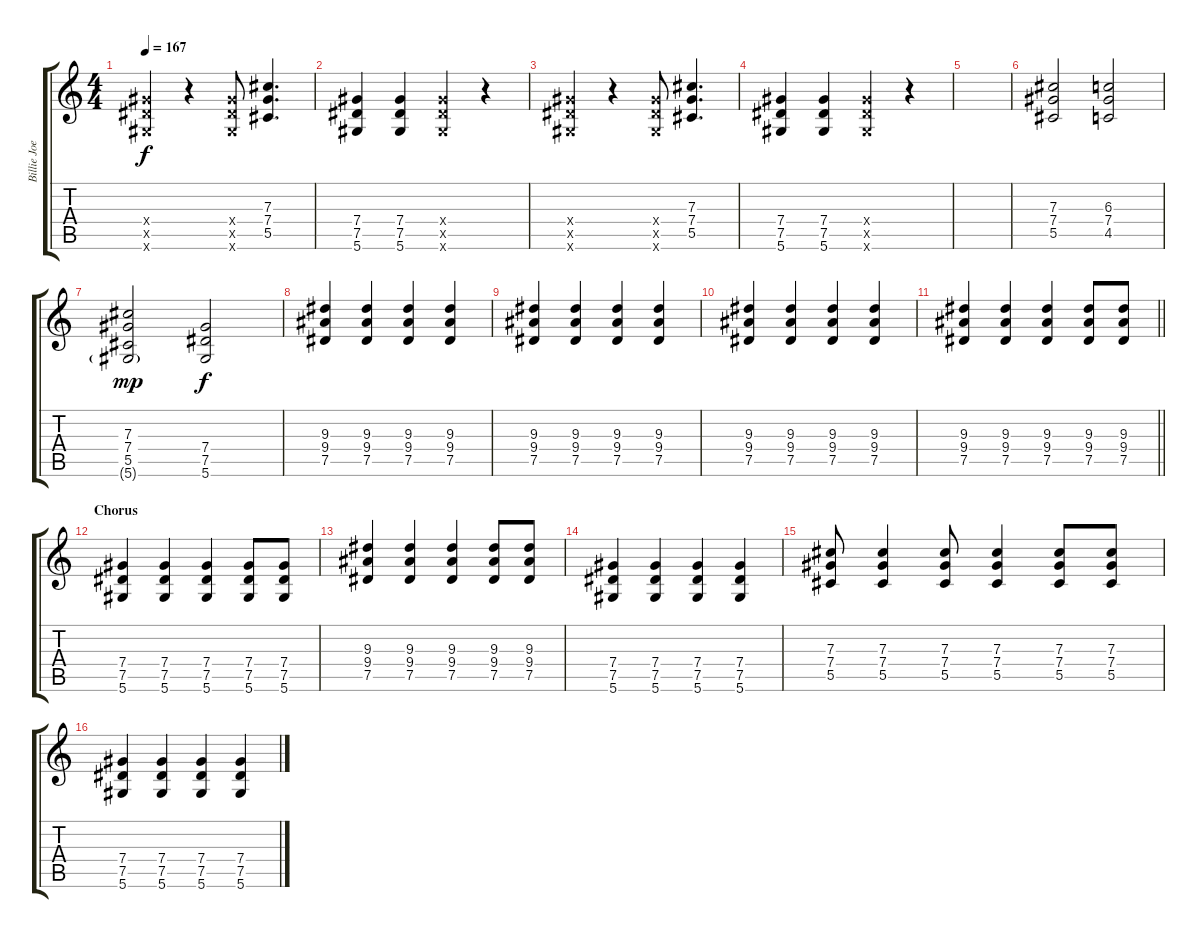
\track ("Billie Joe Armstrong - Guitar" "Billie Joe") {instrument distortionguitar}
\staff {score tabs}
\tuning (Eb4 Bb3 Gb3 Db3 Ab2 Eb2) {hide}
\ts (4 4)
\tempo 167
\clef g2
\ks c
(7.4{x} 7.5{x} 5.6{x}).4{dy f} r.4 (7.4{x} 7.5{x} 5.6{x}).8 (7.3 7.4 5.5).4{d} |
(7.4 7.5 5.6).4 (7.4 7.5 5.6).4 (7.4{x} 7.5{x} 5.6{x}).4 r.4 |
(7.4{x} 7.5{x} 5.6{x}).4 r.4 (7.4{x} 7.5{x} 5.6{x}).8 (7.3 7.4 5.5).4{d} |
(7.4 7.5 5.6).4 (7.4 7.5 5.6).4 (7.4{x} 7.5{x} 5.6{x}).4 r.4 |
|
(7.3 7.4 5.5).2 (6.3 7.4 4.5).2 |
(7.3 7.4 5.5 5.6{g}).2{dy mp} (7.4 7.5 5.6).2{dy f} |
(9.3 9.4 7.5).4 (9.3 9.4 7.5).4 (9.3 9.4 7.5).4 (9.3 9.4 7.5).4 |
(9.3 9.4 7.5).4 (9.3 9.4 7.5).4 (9.3 9.4 7.5).4 (9.3 9.4 7.5).4 |
(9.3 9.4 7.5).4 (9.3 9.4 7.5).4 (9.3 9.4 7.5).4 (9.3 9.4 7.5).4 |
\barLineRight lightlight
(9.3 9.4 7.5).4 (9.3 9.4 7.5).4 (9.3 9.4 7.5).4 (9.3 9.4 7.5).8 (9.3 9.4 7.5).8 |
\section ("" "Chorus")
(7.4 7.5 5.6).4 (7.4 7.5 5.6).4 (7.4 7.5 5.6).4 (7.4 7.5 5.6).8 (7.4 7.5 5.6).8 |
(9.3 9.4 7.5).4 (9.3 9.4 7.5).4 (9.3 9.4 7.5).4 (9.3 9.4 7.5).8 (9.3 9.4 7.5).8 |
(7.4 7.5 5.6).4 (7.4 7.5 5.6).4 (7.4 7.5 5.6).4 (7.4 7.5 5.6).4 |
(7.3 7.4 5.5).8 (7.3 7.4 5.5).4 (7.3 7.4 5.5).8 (7.3 7.4 5.5).4 (7.3 7.4 5.5).8 (7.3 7.4 5.5).8 |
(7.4 7.5 5.6).4 (7.4 7.5 5.6).4 (7.4 7.5 5.6).4 (7.4 7.5 5.6).4
